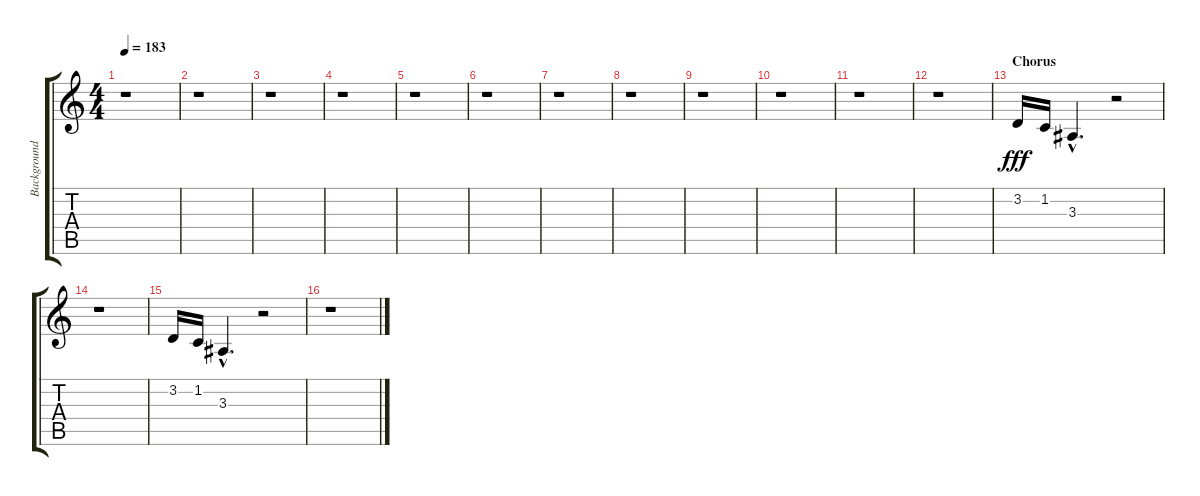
\track ("Background vocals (shouts)" "Background") {instrument shanai}
\staff {score tabs}
\tuning (E4 B3 G3 D3 A2 E2) {hide}
\ts (4 4)
\tempo 183
\clef g2
\ks c
r.1{dy fff} |
r.1 |
r.1 |
r.1 |
r.1 |
r.1 |
r.1 |
r.1 |
r.1 |
r.1 |
r.1 |
r.1 |
\section ("" "Chorus")
3.2.16 1.2.16 3.3{hac}.4{d} r.2 |
r.1 |
3.2.16 1.2.16 3.3{hac}.4{d} r.2 |
r.1
